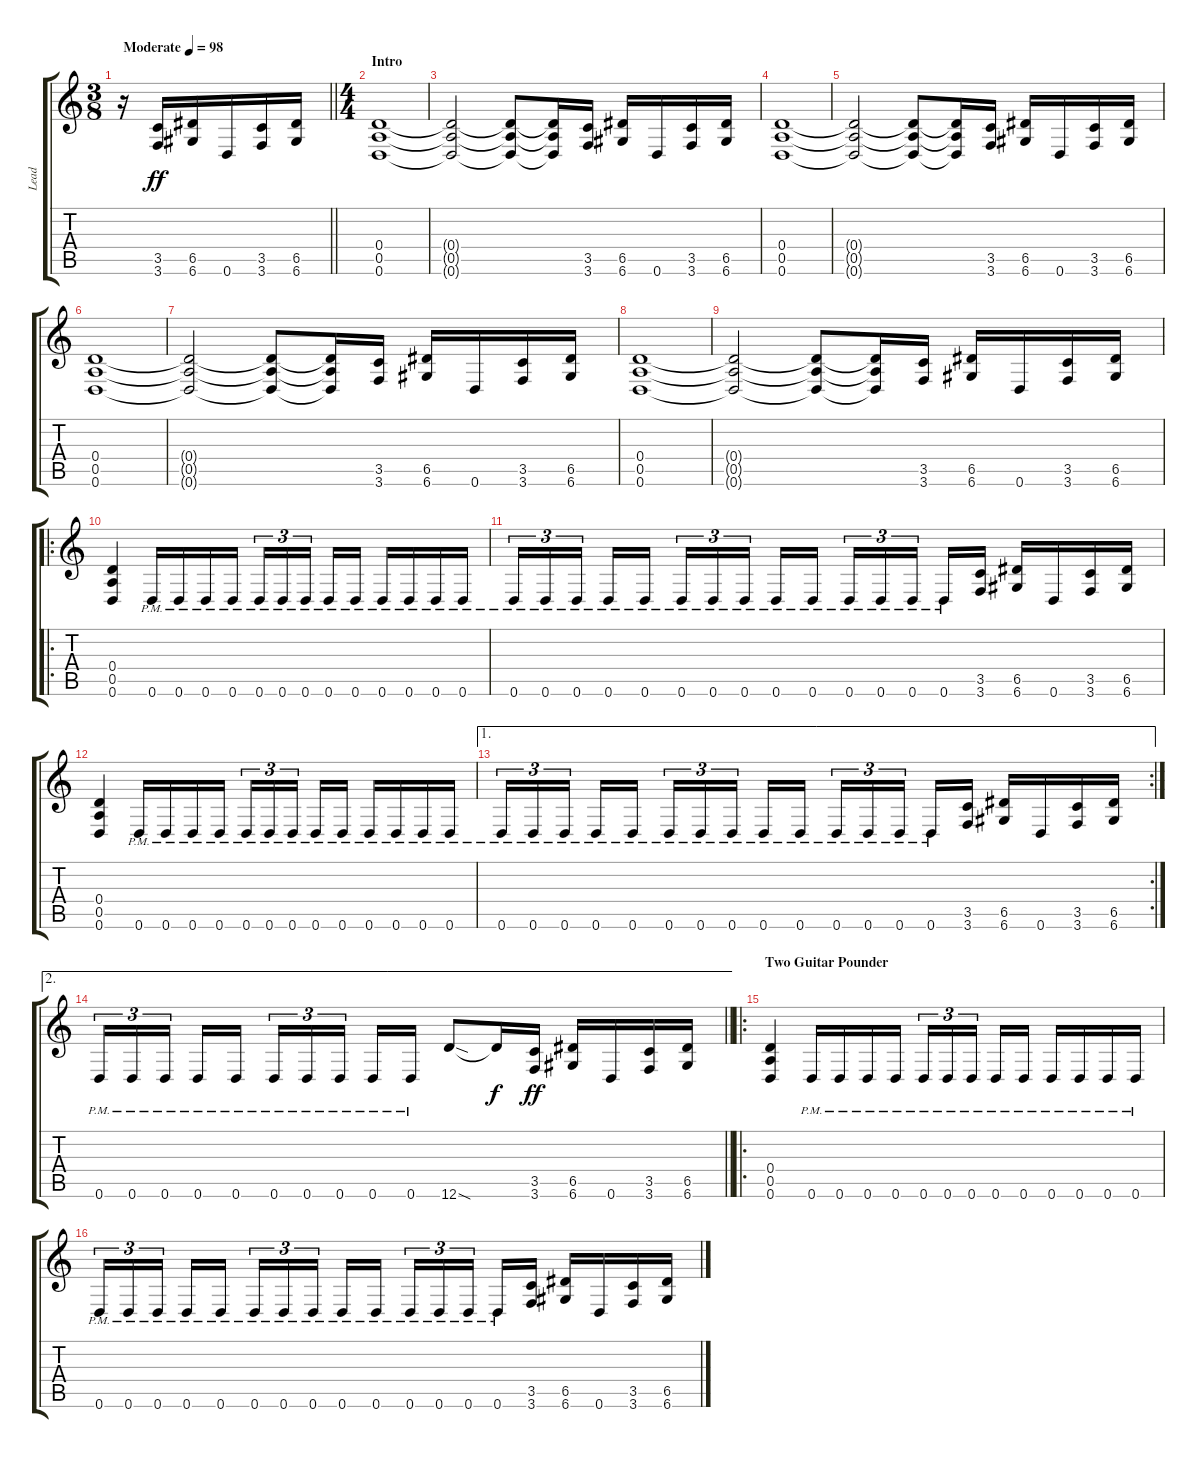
\track ("Lead" "Lead") {instrument distortionguitar}
\staff {score tabs}
\tuning (E4 B3 G3 D3 A2 D2) {hide}
\ts (3 8)
\tempo (98 "Moderate")
\clef g2
\barLineRight lightlight
\ks c
r.16{dy ff instrument distortionguitar} (3.5 3.6).16 (6.5 6.6).16 0.6.16 (3.5 3.6).16 (6.5 6.6).16 |
\ts (4 4)
\section ("" "Intro")
(0.4 0.5 0.6).1 |
(0.4{t} 0.5{t} 0.6{t}).2 (0.4{t} 0.5{t} 0.6{t}).8 (0.4{t} 0.5{t} 0.6{t}).16 (3.5 3.6).16 (6.5 6.6).16 0.6.16 (3.5 3.6).16 (6.5 6.6).16 |
(0.4 0.5 0.6).1 |
(0.4{t} 0.5{t} 0.6{t}).2 (0.4{t} 0.5{t} 0.6{t}).8 (0.4{t} 0.5{t} 0.6{t}).16 (3.5 3.6).16 (6.5 6.6).16 0.6.16 (3.5 3.6).16 (6.5 6.6).16 |
(0.4 0.5 0.6).1 |
(0.4{t} 0.5{t} 0.6{t}).2 (0.4{t} 0.5{t} 0.6{t}).8 (0.4{t} 0.5{t} 0.6{t}).16 (3.5 3.6).16 (6.5 6.6).16 0.6.16 (3.5 3.6).16 (6.5 6.6).16 |
(0.4 0.5 0.6).1 |
(0.4{t} 0.5{t} 0.6{t}).2 (0.4{t} 0.5{t} 0.6{t}).8 (0.4{t} 0.5{t} 0.6{t}).16 (3.5 3.6).16 (6.5 6.6).16 0.6.16 (3.5 3.6).16 (6.5 6.6).16 |
\ro
(0.4 0.5 0.6).4 0.6{pm}.16 0.6{pm}.16 0.6{pm}.16 0.6{pm}.16 0.6{pm}.16{tu (3 2)} 0.6{pm}.16{tu (3 2)} 0.6{pm}.16{tu (3 2) beam splitsecondary} 0.6{pm}.16 0.6{pm}.16 0.6{pm}.16 0.6{pm}.16 0.6{pm}.16 0.6{pm}.16 |
0.6{pm}.16{tu (3 2)} 0.6{pm}.16{tu (3 2)} 0.6{pm}.16{tu (3 2) beam splitsecondary} 0.6{pm}.16 0.6{pm}.16 0.6{pm}.16{tu (3 2)} 0.6{pm}.16{tu (3 2)} 0.6{pm}.16{tu (3 2) beam splitsecondary} 0.6{pm}.16 0.6{pm}.16 0.6{pm}.16{tu (3 2)} 0.6{pm}.16{tu (3 2)} 0.6{pm}.16{tu (3 2) beam splitsecondary} 0.6{pm}.16 (3.5 3.6).16 (6.5 6.6).16 0.6.16 (3.5 3.6).16 (6.5 6.6).16 |
(0.4 0.5 0.6).4 0.6{pm}.16 0.6{pm}.16 0.6{pm}.16 0.6{pm}.16 0.6{pm}.16{tu (3 2)} 0.6{pm}.16{tu (3 2)} 0.6{pm}.16{tu (3 2) beam splitsecondary} 0.6{pm}.16 0.6{pm}.16 0.6{pm}.16 0.6{pm}.16 0.6{pm}.16 0.6{pm}.16 |
\ae 1
\rc 2
0.6{pm}.16{tu (3 2)} 0.6{pm}.16{tu (3 2)} 0.6{pm}.16{tu (3 2) beam splitsecondary} 0.6{pm}.16 0.6{pm}.16 0.6{pm}.16{tu (3 2)} 0.6{pm}.16{tu (3 2)} 0.6{pm}.16{tu (3 2) beam splitsecondary} 0.6{pm}.16 0.6{pm}.16 0.6{pm}.16{tu (3 2)} 0.6{pm}.16{tu (3 2)} 0.6{pm}.16{tu (3 2) beam splitsecondary} 0.6{pm}.16 (3.5 3.6).16 (6.5 6.6).16 0.6.16 (3.5 3.6).16 (6.5 6.6).16 |
\ae 2
\barLineRight lightlight
0.6{pm}.16{tu (3 2)} 0.6{pm}.16{tu (3 2)} 0.6{pm}.16{tu (3 2) beam splitsecondary} 0.6{pm}.16 0.6{pm}.16 0.6{pm}.16{tu (3 2)} 0.6{pm}.16{tu (3 2)} 0.6{pm}.16{tu (3 2) beam splitsecondary} 0.6{pm}.16 0.6{pm}.16 12.6{sod}.8 12.6{t}.16{dy f} (3.5 3.6).16{dy ff} (6.5 6.6).16 0.6.16 (3.5 3.6).16 (6.5 6.6).16 |
\ro
\section ("" "Two Guitar Pounder")
(0.4 0.5 0.6).4 0.6{pm}.16 0.6{pm}.16 0.6{pm}.16 0.6{pm}.16 0.6{pm}.16{tu (3 2)} 0.6{pm}.16{tu (3 2)} 0.6{pm}.16{tu (3 2) beam splitsecondary} 0.6{pm}.16 0.6{pm}.16 0.6{pm}.16 0.6{pm}.16 0.6{pm}.16 0.6{pm}.16 |
0.6{pm}.16{tu (3 2)} 0.6{pm}.16{tu (3 2)} 0.6{pm}.16{tu (3 2) beam splitsecondary} 0.6{pm}.16 0.6{pm}.16 0.6{pm}.16{tu (3 2)} 0.6{pm}.16{tu (3 2)} 0.6{pm}.16{tu (3 2) beam splitsecondary} 0.6{pm}.16 0.6{pm}.16 0.6{pm}.16{tu (3 2)} 0.6{pm}.16{tu (3 2)} 0.6{pm}.16{tu (3 2) beam splitsecondary} 0.6{pm}.16 (3.5 3.6).16 (6.5 6.6).16 0.6.16 (3.5 3.6).16 (6.5 6.6).16
